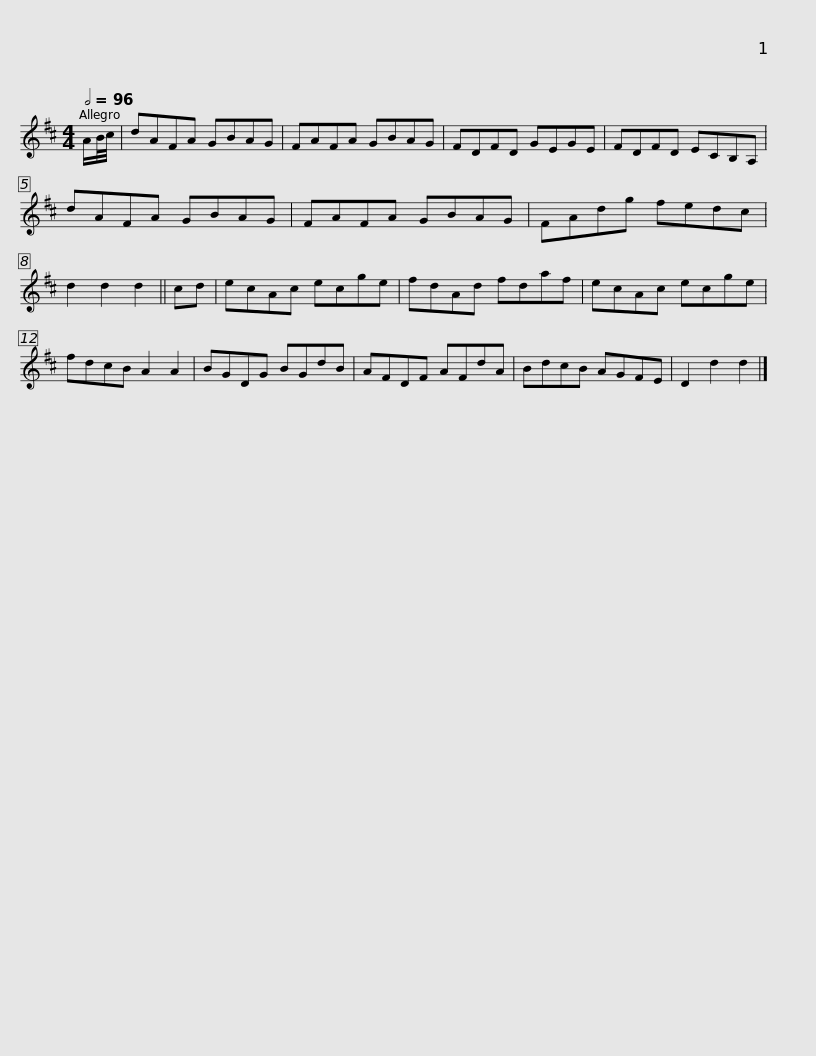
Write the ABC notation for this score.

X:1
L:1/8
Q:1/2=96
M:4/4
I:linebreak $
K:D
V:1 treble
V:1
 A/B/4c/4 | dAFA GBAG | FAFA GBAG | FDFD GEGE | FDFD ECB,A, | %5
 dAFA GBAG |$ FAFA GBAG | FAdg fedc | d2 d2 d2 || cd | %10
 ecAc ecge | fdAd fdaf | ecAc ecge |$ fdcB A2 A2 | BGDG BGdB | %15
 AFDF AFdA | BdcB AGFE | D2 d2 d2 |] %18
